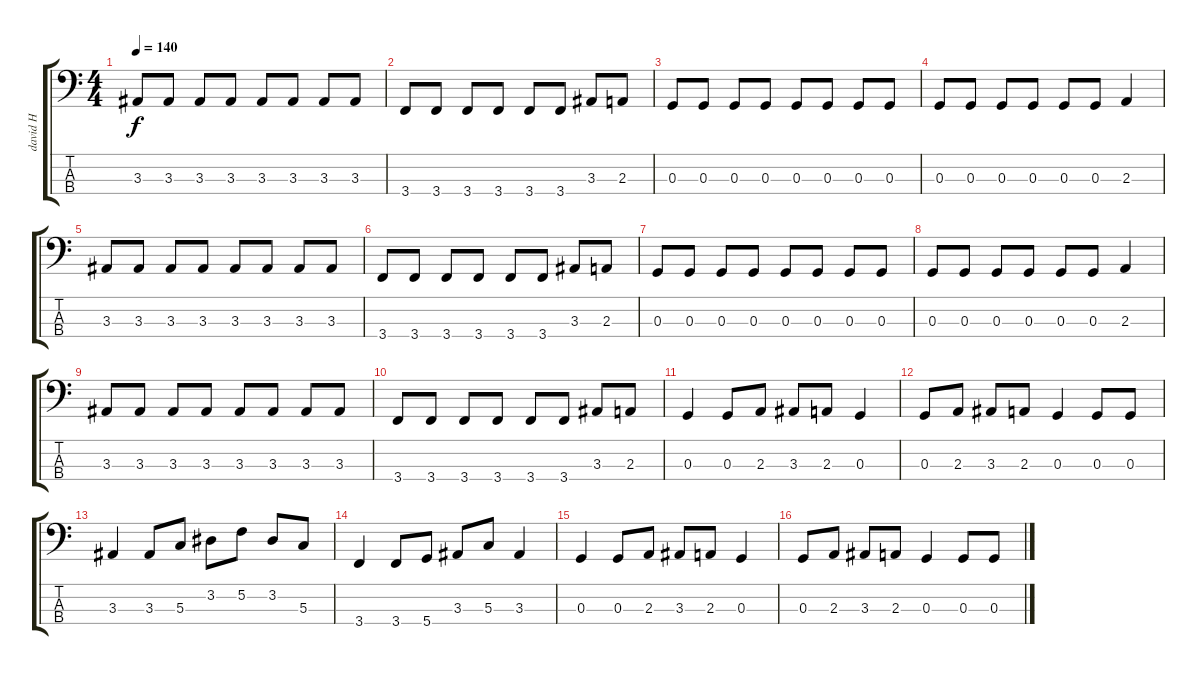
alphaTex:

\track ("david H" "david H") {instrument electricbassfinger}
\staff {score tabs}
\tuning (F2 C2 G1 D1) {hide}
\ts (4 4)
\tempo 140
\clef f4
\ks c
3.3.8{dy f} 3.3.8 3.3.8 3.3.8 3.3.8 3.3.8 3.3.8 3.3.8 |
3.4.8 3.4.8 3.4.8 3.4.8 3.4.8 3.4.8 3.3.8 2.3.8 |
0.3.8 0.3.8 0.3.8 0.3.8 0.3.8 0.3.8 0.3.8 0.3.8 |
0.3.8 0.3.8 0.3.8 0.3.8 0.3.8 0.3.8 2.3.4 |
3.3.8 3.3.8 3.3.8 3.3.8 3.3.8 3.3.8 3.3.8 3.3.8 |
3.4.8 3.4.8 3.4.8 3.4.8 3.4.8 3.4.8 3.3.8 2.3.8 |
0.3.8 0.3.8 0.3.8 0.3.8 0.3.8 0.3.8 0.3.8 0.3.8 |
0.3.8 0.3.8 0.3.8 0.3.8 0.3.8 0.3.8 2.3.4 |
3.3.8 3.3.8 3.3.8 3.3.8 3.3.8 3.3.8 3.3.8 3.3.8 |
3.4.8 3.4.8 3.4.8 3.4.8 3.4.8 3.4.8 3.3.8 2.3.8 |
0.3.4 0.3.8 2.3.8 3.3.8 2.3.8 0.3.4 |
0.3.8 2.3.8 3.3.8 2.3.8 0.3.4 0.3.8 0.3.8 |
3.3.4 3.3.8 5.3.8 3.2.8 5.2.8 3.2.8 5.3.8 |
3.4.4 3.4.8 5.4.8 3.3.8 5.3.8 3.3.4 |
0.3.4 0.3.8 2.3.8 3.3.8 2.3.8 0.3.4 |
0.3.8 2.3.8 3.3.8 2.3.8 0.3.4 0.3.8 0.3.8
